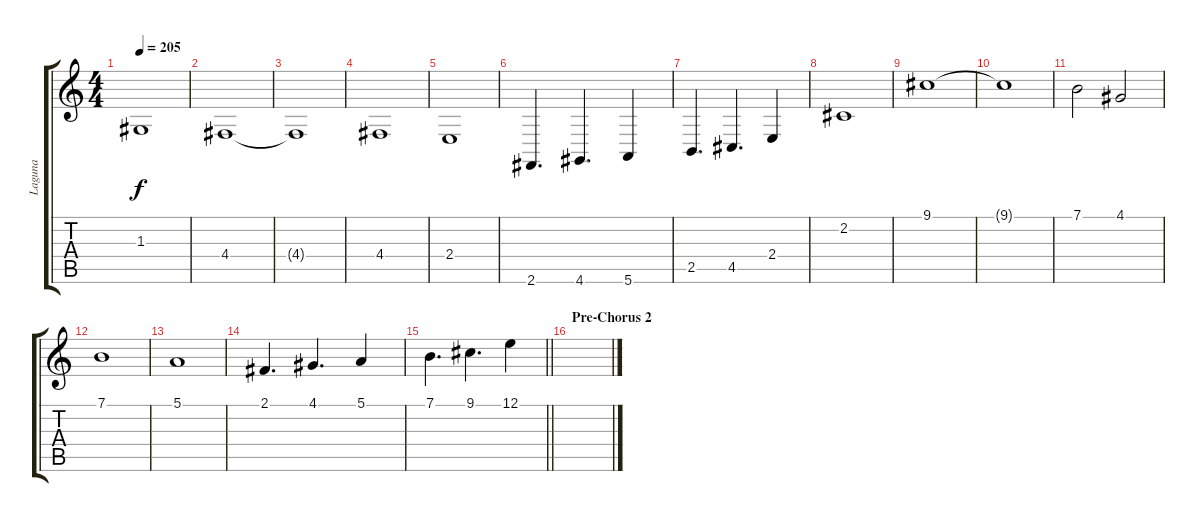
\track ("Laguna" "Laguna") {instrument pad8sweep}
\staff {score tabs}
\tuning (E4 B3 G3 D3 A2 E2) {hide}
\ts (4 4)
\tempo 205
\clef g2
\ks c
1.3.1{dy f} |
4.4.1 |
4.4{t}.1 |
4.4.1 |
2.4.1 |
2.6.4{d} 4.6.4{d} 5.6.4 |
2.5.4{d} 4.5.4{d} 2.4.4 |
2.2.1 |
9.1.1 |
9.1{t}.1 |
7.1.2 4.1.2 |
7.1.1 |
5.1.1 |
2.1.4{d} 4.1.4{d} 5.1.4 |
\barLineRight lightlight
7.1.4{d} 9.1.4{d} 12.1.4 |
\section ("" "Pre-Chorus 2")
